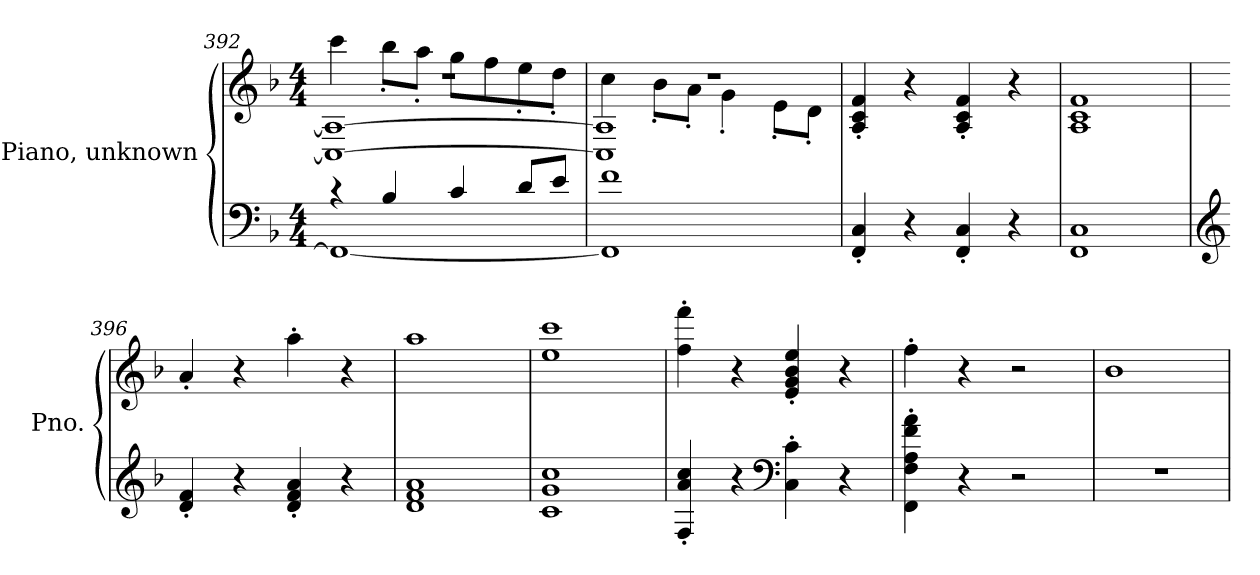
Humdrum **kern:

**kern	**kern
*part1	*part1
*staff2	*staff1
*I"Piano, unknown	*
*I'Pno.	*
*clefF4	*clefG2
*k[b-]	*k[b-]
*M4/4	*M4/4
=392	=392
*^	*^
*	*	*	*^
4r	1FF_	1r	4ccc\	1C_ 1A_
4B-/	.	.	8bb-'\L	.
.	.	.	8aa'\J	.
4c/	.	.	8gg\L	.
.	.	.	8ff\	.
8d/L	.	.	8ee'\	.
8e/J	.	.	8dd'\J	.
=393	=393	=393	=393	=393
1f	1FF]	1r	4cc\	1C] 1A]
.	.	.	8b-'\L	.
.	.	.	8a'\J	.
.	.	.	4g'\	.
.	.	.	8e'\L	.
.	.	.	8d'\J	.
*v	*v	*	*	*
*	*v	*v	*v
!!LO:LB:g=z
=394	=394
4FF/' 4C/'	4A/' 4c/' 4f/'
4r	4r
4FF/' 4C/'	4A/' 4c/' 4f/'
4r	4r
=395	=395
1FF 1C	1A 1c 1f
=396	=396
*clefG2	*
4d/' 4f/'	4a'/
4r	4r
4d/' 4f/' 4a/'	4aa'\
4r	4r
=397	=397
1d 1f 1a	1aa
=398	=398
1c 1g 1cc	1ee 1ccc
=399	=399
4F/' 4a/' 4cc/'	4ff\' 4fff\'
4r	4r
*clefF4	*
4C\' 4c\'	4e/' 4g/' 4b-/' 4ee/'
4r	4r
=400	=400
4FF\' 4F\' 4A\' 4f\' 4a\'	4ff'\
4r	4r
2r	2r
=401	=401
1r	1b-
=	=
*-	*-
